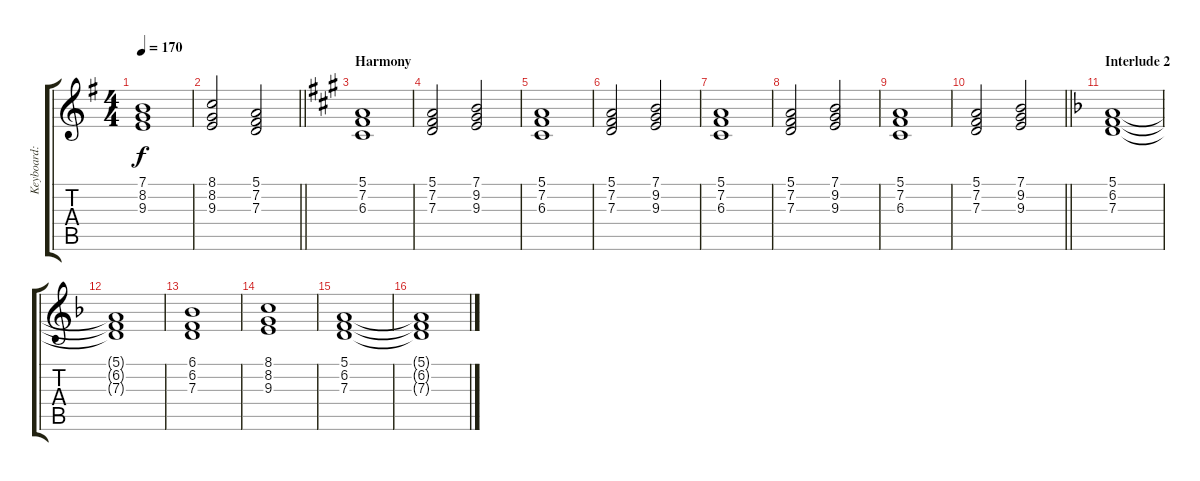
\track ("Keyboard: Juha Mäenpää" "Keyboard: ") {instrument stringensemble1}
\staff {score tabs}
\tuning (E4 B3 G3 D3 A2 E2) {hide}
\ts (4 4)
\tempo 170
\clef g2
\ks eminor
(7.1 8.2 9.3).1{dy f} |
\barLineRight lightlight
(8.1 8.2 9.3).2 (5.1 7.2 7.3).2 |
\section ("" "Harmony")
\ks f#minor
(5.1 7.2 6.3).1 |
(5.1 7.2 7.3).2 (7.1 9.2 9.3).2 |
(5.1 7.2 6.3).1 |
(5.1 7.2 7.3).2 (7.1 9.2 9.3).2 |
(5.1 7.2 6.3).1 |
(5.1 7.2 7.3).2 (7.1 9.2 9.3).2 |
(5.1 7.2 6.3).1 |
\barLineRight lightlight
(5.1 7.2 7.3).2 (7.1 9.2 9.3).2 |
\section ("" "Interlude 2")
\ks dminor
(5.1 6.2 7.3).1 |
(5.1{t} 6.2{t} 7.3{t}).1 |
(6.1 6.2 7.3).1 |
(8.1 8.2 9.3).1 |
(5.1 6.2 7.3).1 |
(5.1{t} 6.2{t} 7.3{t}).1
